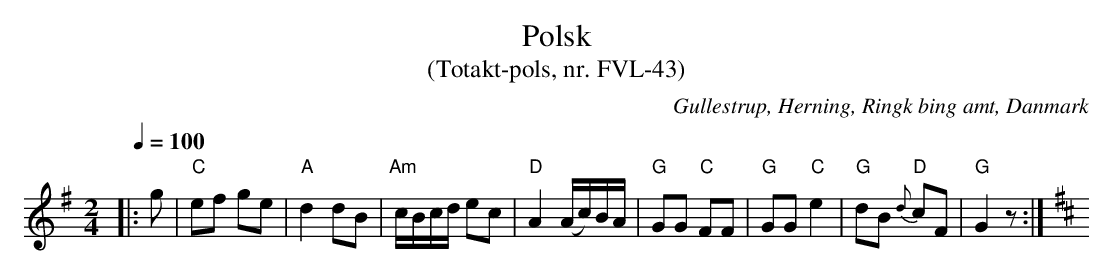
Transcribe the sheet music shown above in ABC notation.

X:1
T:Polsk
T:(Totakt-pols, nr. FVL-43)
O:Gullestrup, Herning, Ringk bing amt, Danmark
M:2/4
L:1/8
Q:1/4=100
K:G
|: g | "C"ef ge | "A"d2 dB | "Am"c/B/c/d/ ec | "D"A2 (A/c/)B/A/ | "G"GG "C"FF | "G"GG "C"e2 | "G"dB "D"{d}cF | "G"G2 z  :|
K:D
